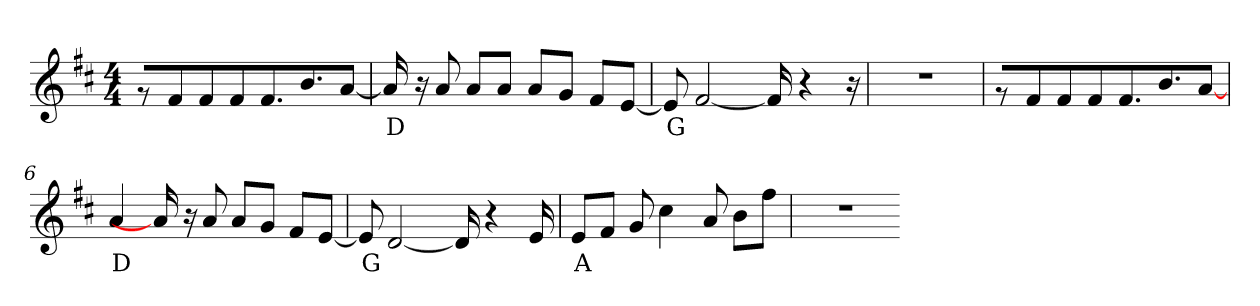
**kern	**text
*part1	*part1
*staff1	*staff1
*clefG2	*
*k[f#c#]	*
*M4/4	*
=1	=1
8r	.
8f#	.
8f#/L	.
8f#/J	.
8.f#/L	.
8.b/J	.
[8aJ	.
=2	=2
16a]	D
16r	.
8a	.
8a/L	.
8a/J	.
8a/L	.
8g/J	.
8f#/L	.
[8e/J	.
=3	=3
8e]	G
[2f#	.
16f#]	.
4r	.
16r	.
=4	=4
1r	.
=5	=5
8r	.
8f#	.
8f#/L	.
8f#/J	.
8.f#/L	.
8.b/J	.
[8aJ	.
=6	=6
4a	D
16a]	.
16r	.
8a	.
8a/L	.
8g/J	.
8f#/L	.
[8e/J	.
=7	=7
8e]	G
[2d	.
16d]	.
4r	.
16e	.
=8	=8
8e/L	A
8f#/J	.
8g	.
4cc#	.
8a	.
8b\L	.
8ff#\J	.
=9	=9
1r	.
=-	=-
*-	*-
